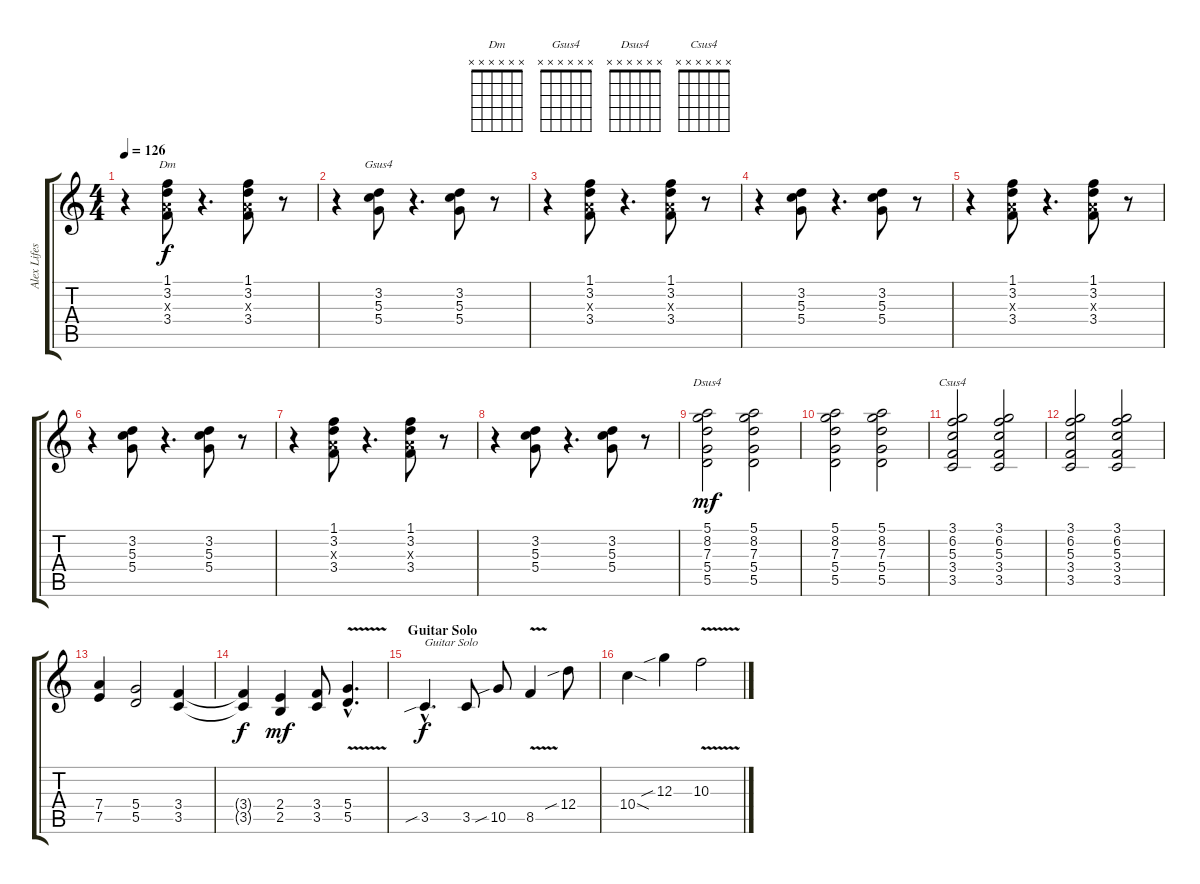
\track ("Alex Lifeson 2" "Alex Lifes") {instrument distortionguitar}
\staff {score tabs}
\tuning (E4 B3 G3 D3 A2 E2) {hide}
\chord ("Dm" x x x x x x) {firstfret 0}
\chord ("Gsus4" x x x x x x) {firstfret 0}
\chord ("Dsus4" x x x x x x) {firstfret 0}
\chord ("Csus4" x x x x x x) {firstfret 0}
\ts (4 4)
\tempo 126
\clef g2
\ks c
r.4{dy f} (1.1 3.2 2.3{x} 3.4).8{ch "Dm"} r.4{d} (1.1 3.2 2.3{x} 3.4).8 r.8 |
r.4 (3.2 5.3 5.4).8{ch "Gsus4"} r.4{d} (3.2 5.3 5.4).8 r.8 |
r.4 (1.1 3.2 2.3{x} 3.4).8 r.4{d} (1.1 3.2 2.3{x} 3.4).8 r.8 |
r.4 (3.2 5.3 5.4).8 r.4{d} (3.2 5.3 5.4).8 r.8 |
r.4 (1.1 3.2 2.3{x} 3.4).8 r.4{d} (1.1 3.2 2.3{x} 3.4).8 r.8 |
r.4 (3.2 5.3 5.4).8 r.4{d} (3.2 5.3 5.4).8 r.8 |
r.4 (1.1 3.2 2.3{x} 3.4).8 r.4{d} (1.1 3.2 2.3{x} 3.4).8 r.8 |
r.4 (3.2 5.3 5.4).8 r.4{d} (3.2 5.3 5.4).8 r.8 |
(5.1 8.2 7.3 5.4 5.5).2{ch "Dsus4" dy mf} (5.1 8.2 7.3 5.4 5.5).2 |
(5.1 8.2 7.3 5.4 5.5).2 (5.1 8.2 7.3 5.4 5.5).2 |
(3.1 6.2 5.3 3.4 3.5).2{ch "Csus4"} (3.1 6.2 5.3 3.4 3.5).2 |
(3.1 6.2 5.3 3.4 3.5).2 (3.1 6.2 5.3 3.4 3.5).2 |
(7.4 7.5).4 (5.4 5.5).2 (3.4 3.5).4 |
(3.4{t} 3.5{t}).4{dy f} (2.4 2.5).4{dy mf} (3.4 3.5).8 (5.4{v hac} 5.5{hac}).4{d} |
\section ("" "Guitar Solo")
3.5{sib hac}.4{d txt "Guitar Solo" dy f volume 15} 3.5.8 10.5{sib}.8 8.5{v}.4 12.4{sib}.8 |
10.4{sod}.4 12.3{sib}.4 10.3{v}.2
